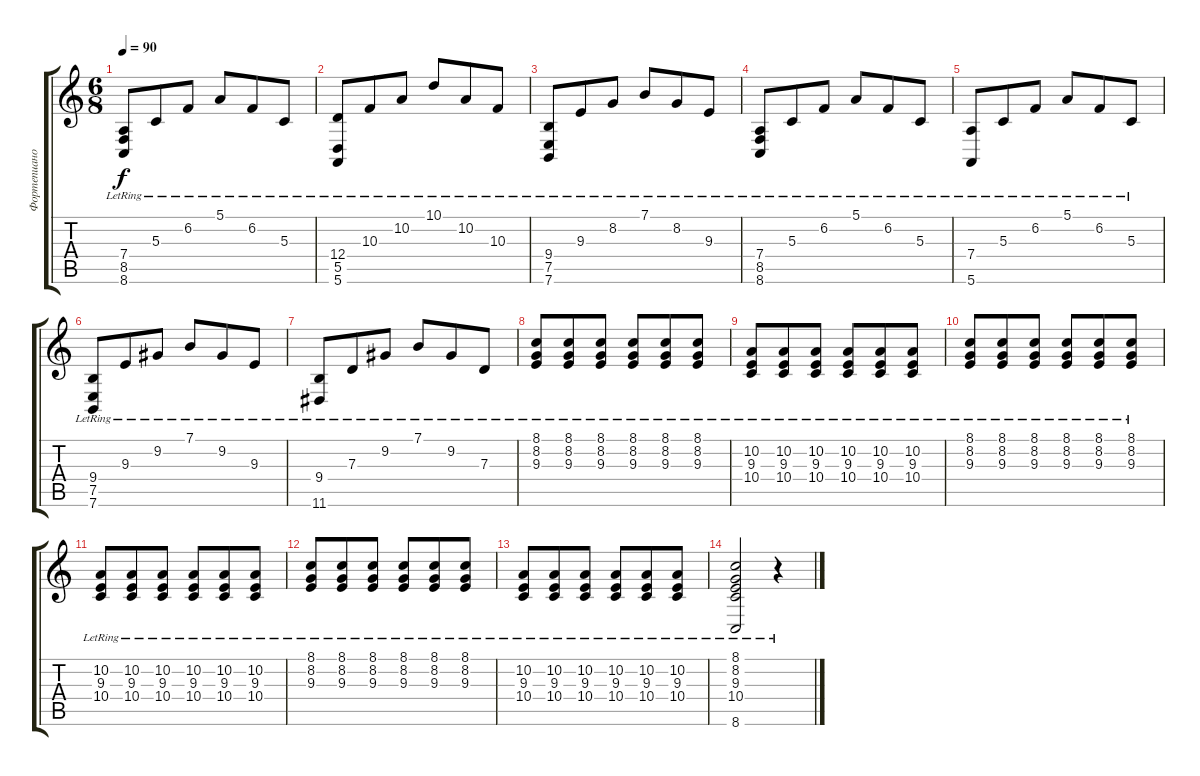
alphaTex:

\track ("Фортепиано" "Фортепиано") {instrument acousticgrandpiano}
\staff {score tabs}
\tuning (E4 B3 G3 D3 A2 E2) {hide}
\ts (6 8)
\tempo 90
\clef g2
\ks aminor
(7.4{lr} 8.5 8.6).8{dy f} 5.3{lr}.8 6.2{lr}.8 5.1{lr}.8 6.2{lr}.8 5.3{lr}.8 |
(12.4{lr} 5.5 5.6).8 10.3{lr}.8 10.2{lr}.8 10.1{lr}.8 10.2{lr}.8 10.3{lr}.8 |
(9.4{lr} 7.5 7.6).8 9.3{lr}.8 8.2{lr}.8 7.1{lr}.8 8.2{lr}.8 9.3{lr}.8 |
(7.4{lr} 8.5 8.6).8 5.3{lr}.8 6.2{lr}.8 5.1{lr}.8 6.2{lr}.8 5.3{lr}.8 |
(7.4{lr} 5.6).8 5.3{lr}.8 6.2{lr}.8 5.1{lr}.8 6.2{lr}.8 5.3{lr}.8 |
(9.4{lr} 7.5 7.6).8 9.3{lr}.8 9.2{lr}.8 7.1{lr}.8 9.2{lr}.8 9.3{lr}.8 |
(9.4{lr} 11.6).8 7.3{lr}.8 9.2{lr}.8 7.1{lr}.8 9.2{lr}.8 7.3{lr}.8 |
(8.1{lr} 8.2{lr} 9.3{lr}).8 (8.1{lr} 8.2{lr} 9.3{lr}).8 (8.1{lr} 8.2{lr} 9.3{lr}).8 (8.1{lr} 8.2{lr} 9.3{lr}).8 (8.1{lr} 8.2{lr} 9.3{lr}).8 (8.1{lr} 8.2{lr} 9.3{lr}).8 |
(10.2{lr} 9.3{lr} 10.4{lr}).8 (10.2{lr} 9.3{lr} 10.4{lr}).8 (10.2{lr} 9.3{lr} 10.4{lr}).8 (10.2{lr} 9.3{lr} 10.4{lr}).8 (10.2{lr} 9.3{lr} 10.4{lr}).8 (10.2{lr} 9.3{lr} 10.4{lr}).8 |
(8.1{lr} 8.2{lr} 9.3{lr}).8 (8.1{lr} 8.2{lr} 9.3{lr}).8 (8.1{lr} 8.2{lr} 9.3{lr}).8 (8.1{lr} 8.2{lr} 9.3{lr}).8 (8.1{lr} 8.2{lr} 9.3{lr}).8 (8.1{lr} 8.2{lr} 9.3{lr}).8 |
(10.2{lr} 9.3{lr} 10.4{lr}).8 (10.2{lr} 9.3{lr} 10.4{lr}).8 (10.2{lr} 9.3{lr} 10.4{lr}).8 (10.2{lr} 9.3{lr} 10.4{lr}).8 (10.2{lr} 9.3{lr} 10.4{lr}).8 (10.2{lr} 9.3{lr} 10.4{lr}).8 |
(8.1{lr} 8.2{lr} 9.3{lr}).8 (8.1{lr} 8.2{lr} 9.3{lr}).8 (8.1{lr} 8.2{lr} 9.3{lr}).8 (8.1{lr} 8.2{lr} 9.3{lr}).8 (8.1{lr} 8.2{lr} 9.3{lr}).8 (8.1{lr} 8.2{lr} 9.3{lr}).8 |
(10.2{lr} 9.3{lr} 10.4{lr}).8 (10.2{lr} 9.3{lr} 10.4{lr}).8 (10.2{lr} 9.3{lr} 10.4{lr}).8 (10.2{lr} 9.3{lr} 10.4{lr}).8 (10.2{lr} 9.3{lr} 10.4{lr}).8 (10.2{lr} 9.3{lr} 10.4{lr}).8 |
(8.1{lr} 8.2{lr} 9.3{lr} 10.4{lr} 8.6{lr}).2 r.4
